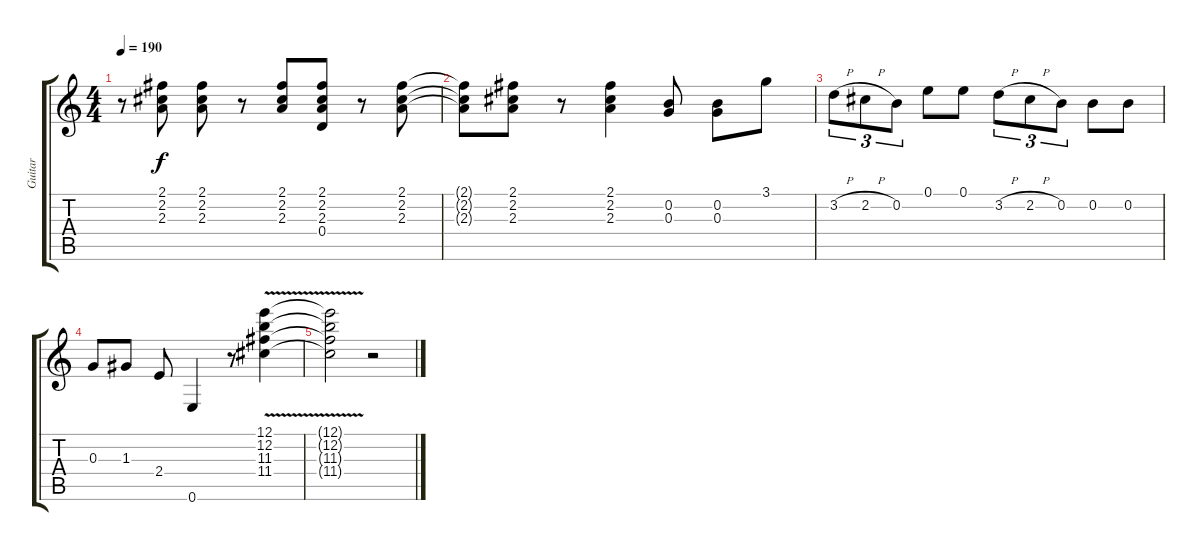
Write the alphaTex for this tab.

\track ("Guitar" "Guitar") {instrument electricguitarjazz}
\staff {score tabs}
\tuning (E4 B3 G3 D3 A2 E2) {hide}
\ts (4 4)
\tempo 190
\clef g2
\ks c
r.8{dy f} (2.1 2.2 2.3).8 (2.1 2.2 2.3).8 r.8 (2.1 2.2 2.3).8 (2.1 2.2 2.3 0.4).8 r.8 (2.1 2.2 2.3).8 |
(2.1{t} 2.2{t} 2.3{t}).8 (2.1 2.2 2.3).8 r.8 (2.1 2.2 2.3).4 (0.2 0.3).8 (0.2 0.3).8 3.1.8 |
3.2{h}.8{tu (3 2)} 2.2{h}.8{tu (3 2)} 0.2.8{tu (3 2)} 0.1.8 0.1.8 3.2{h}.8{tu (3 2)} 2.2{h}.8{tu (3 2)} 0.2.8{tu (3 2)} 0.2.8 0.2.8 |
0.3.8 1.3.8 2.4.8 0.6.4 r.8 (12.1{v} 12.2{v} 11.3{v} 11.4{v}).4 |
(12.1{t} 12.2{t} 11.3{t} 11.4{t}).2 r.2
